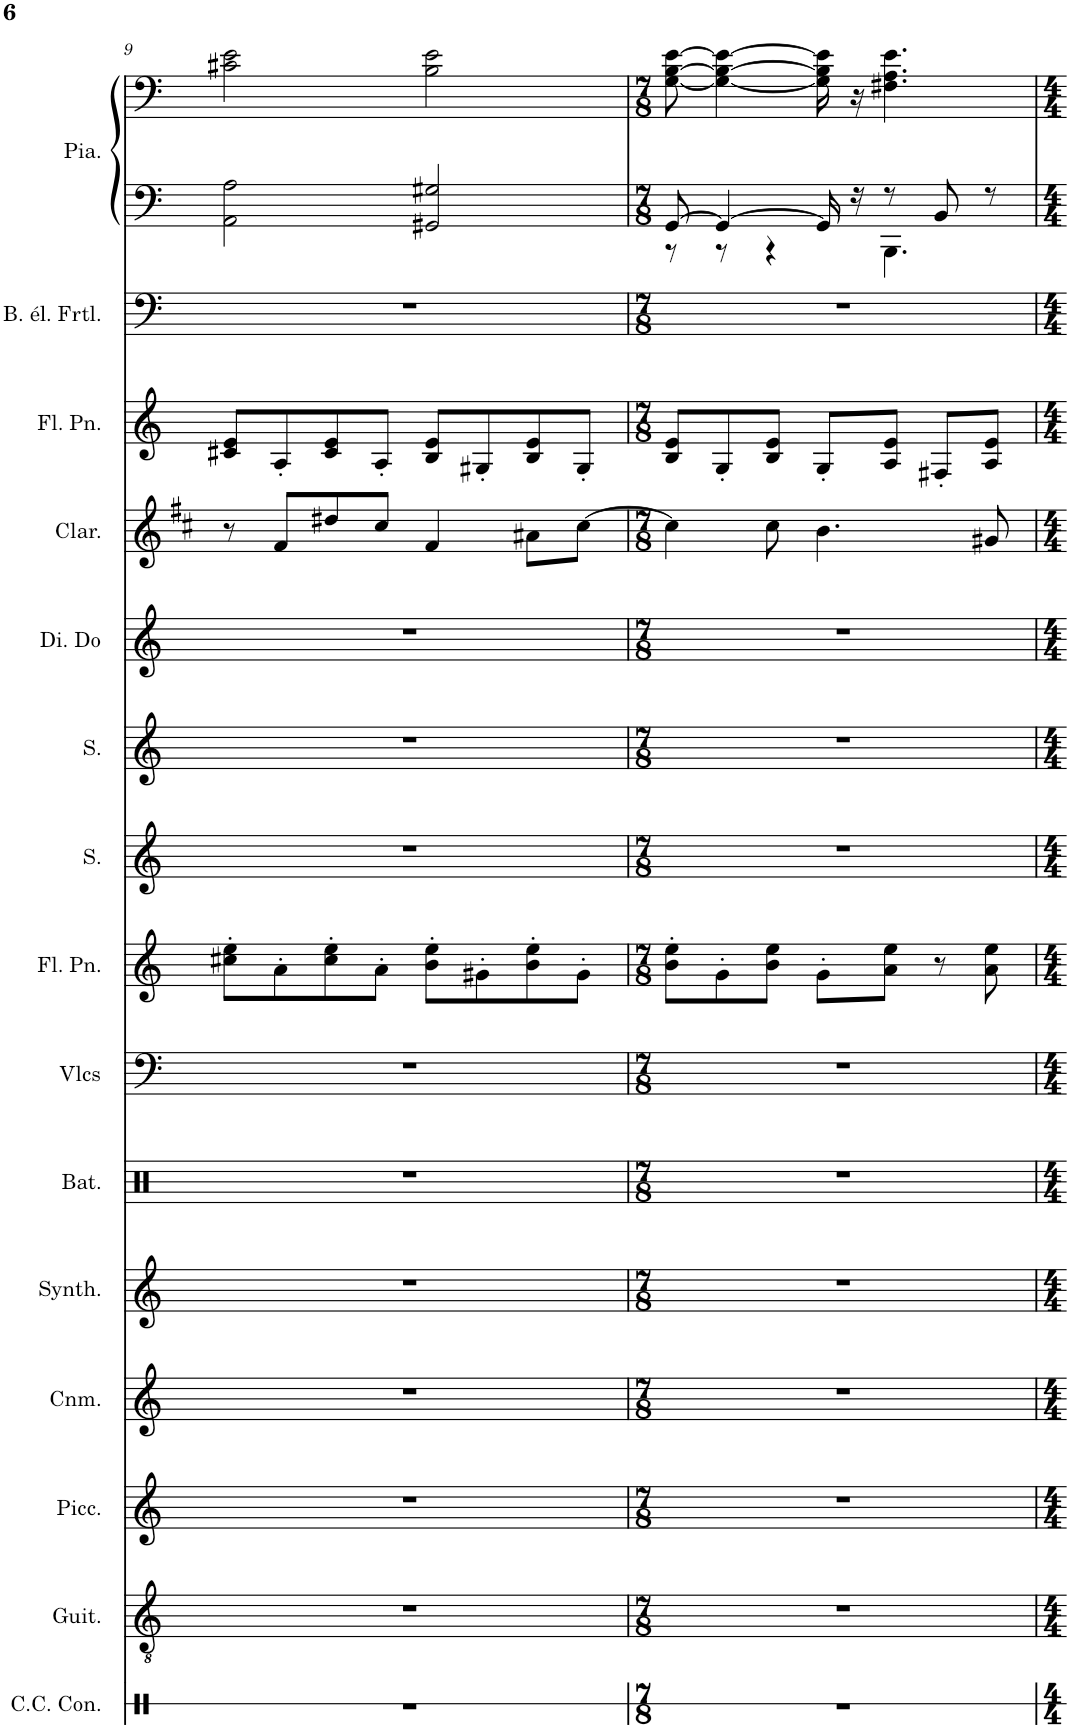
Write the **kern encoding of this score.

**kern	**kern	**kern	**kern	**kern	**kern	**kern	**kern	**kern	**kern	**kern	**kern	**kern	**kern	**kern	**kern
*part15	*part14	*part13	*part12	*part11	*part10	*part9	*part8	*part7	*part6	*part5	*part4	*part3	*part2	*part1	*part1
*staff16	*staff15	*staff14	*staff13	*staff12	*staff11	*staff10	*staff9	*staff8	*staff7	*staff6	*staff5	*staff4	*staff3	*staff2	*staff1
*I"Caisse claire de concert, SYNTH DRUM	*I"Guitare acoustique, MUTED GTR	*I"Piccolo, PICCOLO	*I"Cornemuse, BAG PIPE	*I"Synthétiseur de sinusoïdes, OCARINA	*I"Batterie, DRUMS	*I"Violoncelles, STRINGS	*I"Flûte de Pan, PAN FLUTE	*I"Soprano, CHOIR AAHS	*I"Soprano, CHOIR AAHS	*I"Dizi en Do, PICCOLO	*I"Clarinette	*I"Flûte de Pan, PAN FLUTE	*I"Basse électrique fretless, FRETLESS	*I"Piano, A.PIANO 2	*
*I'C.C. Con.	*I'Guit.	*I'Picc.	*I'Cnm.	*I'Synth.	*I'Bat.	*I'Vlcs	*I'Fl. Pn.	*I'S.	*I'S.	*I'Di. Do	*I'Clar.	*I'Fl. Pn.	*I'B. él. Frtl.	*I'Pia.	*
!!LO:PB:g=z
*clefX	*clefGv2	*clefG2	*clefG2	*clefG2	*clefX	*clefF4	*clefG2	*clefG2	*clefG2	*clefG2	*clefG2	*clefG2	*clefF4	*clefF4	*clefF4
*	*	*Trd-7c-12	*Trd1c2	*	*	*	*	*	*	*Trd-7c-12	*Trd1c2	*	*Trd7c12	*	*
*k[]	*k[]	*k[]	*k[]	*k[]	*k[]	*k[]	*k[]	*k[]	*k[]	*k[]	*k[f#c#]	*k[]	*k[]	*k[]	*k[]
*M4/4	*M4/4	*M4/4	*M4/4	*M4/4	*M4/4	*M4/4	*M4/4	*M4/4	*M4/4	*M4/4	*M4/4	*M4/4	*M4/4	*M4/4	*M4/4
=9	=9	=9	=9	=9	=9	=9	=9	=9	=9	=9	=9	=9	=9	=9	=9
1r	1r	1r	1r	1r	1r	1r	8cc#X\' 8ee\'L	1r	1r	1r	8r	8c#X/ 8e/L	1r	2AA\ 2A\	2c#X\ 2e\
.	.	.	.	.	.	.	8a'\	.	.	.	8f#/L	8A'/	.	.	.
.	.	.	.	.	.	.	8cc#\' 8ee\'	.	.	.	8dd#X/	8c#/ 8e/	.	.	.
.	.	.	.	.	.	.	8a'\J	.	.	.	8cc#/J	8A'/J	.	.	.
.	.	.	.	.	.	.	8b\' 8ee\'L	.	.	.	4f#/	8B/ 8e/L	.	2GG#X/ 2G#X/	2B\ 2e\
.	.	.	.	.	.	.	8g#X'\	.	.	.	.	8G#X'/	.	.	.
.	.	.	.	.	.	.	8b\' 8ee\'	.	.	.	8a#X\L	8B/ 8e/	.	.	.
.	.	.	.	.	.	.	8g#'\J	.	.	.	[8cc#\J	8G#'/J	.	.	.
=10	=10	=10	=10	=10	=10	=10	=10	=10	=10	=10	=10	=10	=10	=10	=10
*M7/8	*M7/8	*M7/8	*M7/8	*M7/8	*M7/8	*M7/8	*M7/8	*M7/8	*M7/8	*M7/8	*M7/8	*M7/8	*M7/8	*M7/8	*M7/8
*	*	*	*	*	*	*	*	*	*	*	*	*	*	*^	*
2..r	2..r	2..r	2..r	2..r	2..r	2..r	8b\' 8ee\'L	2..r	2..r	2..r	4cc#\]	8B/ 8e/L	2..r	[8GG/	8r	[8G\ [8B\ [8e\
.	.	.	.	.	.	.	8g'\	.	.	.	.	8G'/	.	4GG/_	8r	4G\_ 4B\_ 4e\_
.	.	.	.	.	.	.	8b\ 8ee\J	.	.	.	8cc#\	8B/ 8e/J	.	.	4r	.
.	.	.	.	.	.	.	8g'\L	.	.	.	4.b\	8G'/L	.	16GG/]	.	16G\] 16B\] 16e\]
.	.	.	.	.	.	.	.	.	.	.	.	.	.	16r	.	16r
.	.	.	.	.	.	.	8a\ 8ee\J	.	.	.	.	8A/ 8e/J	.	8r	4.BBB\	4.F#X\ 4.A\ 4.e\
.	.	.	.	.	.	.	8r	.	.	.	.	8F#X'/L	.	8BB/	.	.
.	.	.	.	.	.	.	8a\ 8ee\	.	.	.	8g#X/	8A/ 8e/J	.	8r	.	.
*	*	*	*	*	*	*	*	*	*	*	*	*	*	*v	*v	*
=	=	=	=	=	=	=	=	=	=	=	=	=	=	=	=
*-	*-	*-	*-	*-	*-	*-	*-	*-	*-	*-	*-	*-	*-	*-	*-
